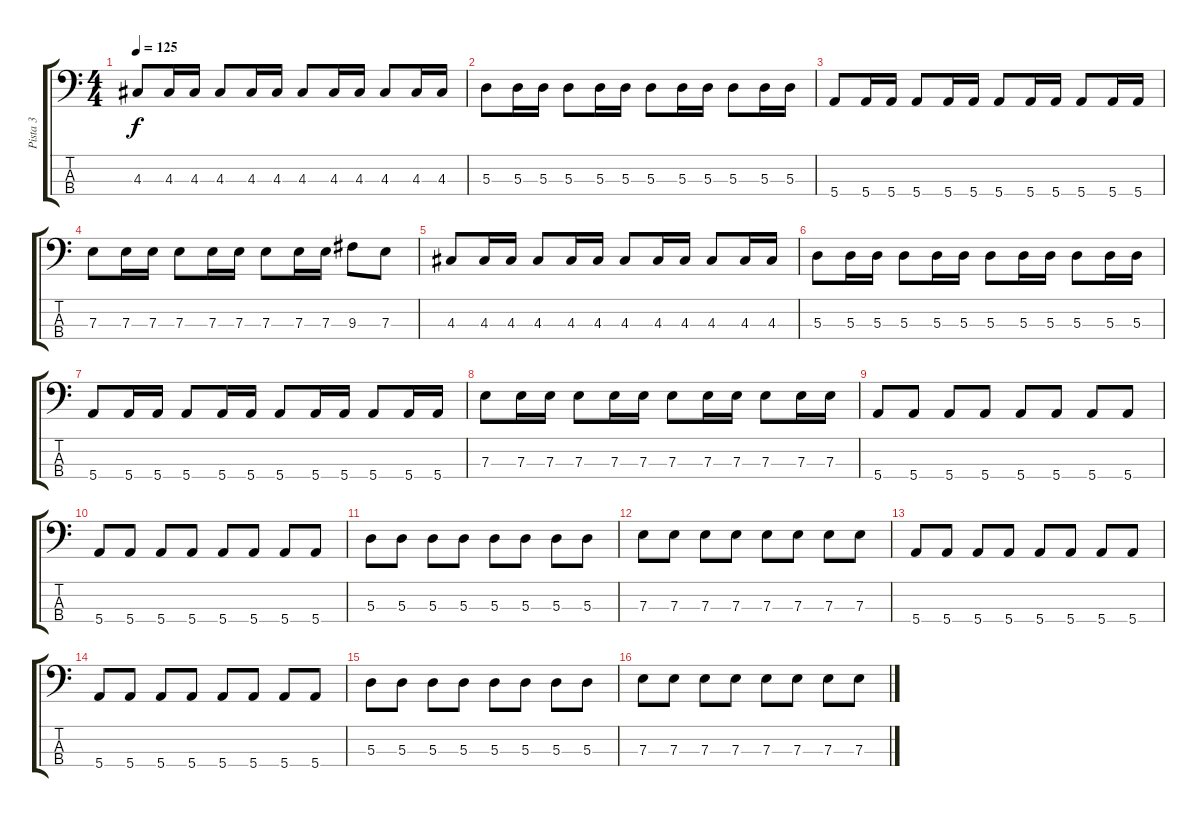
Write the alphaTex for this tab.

\track ("Pista 3" "Pista 3") {instrument electricbassfinger}
\staff {score tabs}
\tuning (G2 D2 A1 E1) {hide}
\ts (4 4)
\tempo 125
\clef f4
\ks c
4.3.8{dy f} 4.3.16 4.3.16 4.3.8 4.3.16 4.3.16 4.3.8 4.3.16 4.3.16 4.3.8 4.3.16 4.3.16 |
5.3.8 5.3.16 5.3.16 5.3.8 5.3.16 5.3.16 5.3.8 5.3.16 5.3.16 5.3.8 5.3.16 5.3.16 |
5.4.8 5.4.16 5.4.16 5.4.8 5.4.16 5.4.16 5.4.8 5.4.16 5.4.16 5.4.8 5.4.16 5.4.16 |
7.3.8 7.3.16 7.3.16 7.3.8 7.3.16 7.3.16 7.3.8 7.3.16 7.3.16 9.3.8 7.3.8 |
4.3.8 4.3.16 4.3.16 4.3.8 4.3.16 4.3.16 4.3.8 4.3.16 4.3.16 4.3.8 4.3.16 4.3.16 |
5.3.8 5.3.16 5.3.16 5.3.8 5.3.16 5.3.16 5.3.8 5.3.16 5.3.16 5.3.8 5.3.16 5.3.16 |
5.4.8 5.4.16 5.4.16 5.4.8 5.4.16 5.4.16 5.4.8 5.4.16 5.4.16 5.4.8 5.4.16 5.4.16 |
7.3.8 7.3.16 7.3.16 7.3.8 7.3.16 7.3.16 7.3.8 7.3.16 7.3.16 7.3.8 7.3.16 7.3.16 |
5.4.8 5.4.8 5.4.8 5.4.8 5.4.8 5.4.8 5.4.8 5.4.8 |
5.4.8 5.4.8 5.4.8 5.4.8 5.4.8 5.4.8 5.4.8 5.4.8 |
5.3.8 5.3.8 5.3.8 5.3.8 5.3.8 5.3.8 5.3.8 5.3.8 |
7.3.8 7.3.8 7.3.8 7.3.8 7.3.8 7.3.8 7.3.8 7.3.8 |
5.4.8 5.4.8 5.4.8 5.4.8 5.4.8 5.4.8 5.4.8 5.4.8 |
5.4.8 5.4.8 5.4.8 5.4.8 5.4.8 5.4.8 5.4.8 5.4.8 |
5.3.8 5.3.8 5.3.8 5.3.8 5.3.8 5.3.8 5.3.8 5.3.8 |
7.3.8 7.3.8 7.3.8 7.3.8 7.3.8 7.3.8 7.3.8 7.3.8
